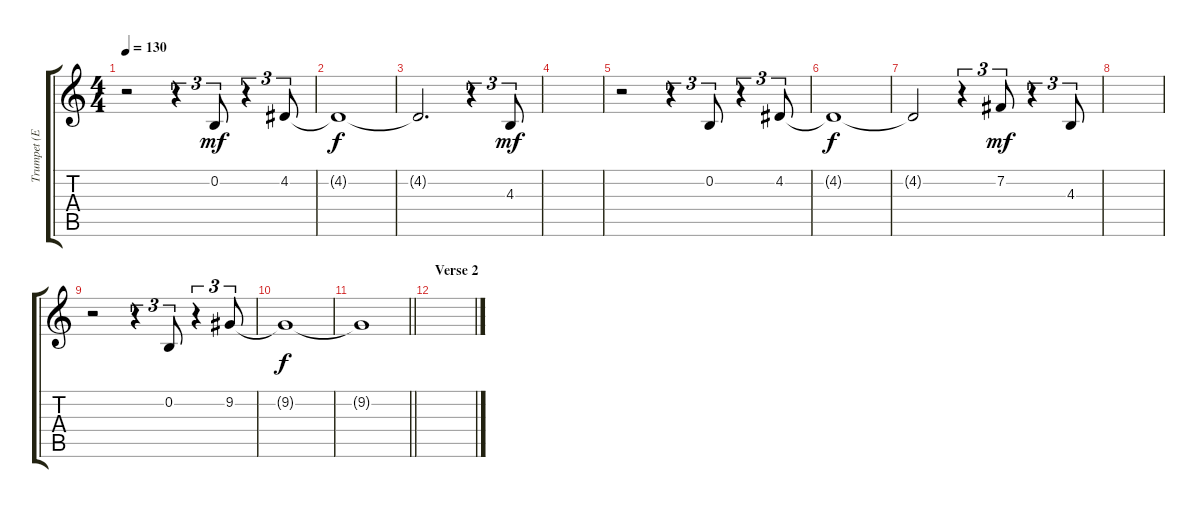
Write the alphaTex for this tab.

\track ("Trumpet (Erlend)" "Trumpet (E") {instrument trumpet}
\staff {score tabs}
\tuning (E4 B3 G3 D3 A2 E2) {hide}
\ts (4 4)
\tempo 130
\clef g2
\ks c
r.2{dy mf} r.4{tu (3 2)} 0.2.8{tu (3 2)} r.4{tu (3 2)} 4.2.8{tu (3 2)} |
4.2{t}.1{dy f} |
4.2{t}.2{d} r.4{tu (3 2)} 4.3.8{tu (3 2) dy mf} |
|
r.2 r.4{tu (3 2)} 0.2.8{tu (3 2)} r.4{tu (3 2)} 4.2.8{tu (3 2)} |
4.2{t}.1{dy f} |
4.2{t}.2 r.4{tu (3 2)} 7.2.8{tu (3 2) dy mf} r.4{tu (3 2)} 4.3.8{tu (3 2)} |
|
r.2 r.4{tu (3 2)} 0.2.8{tu (3 2)} r.4{tu (3 2)} 9.2.8{tu (3 2)} |
9.2{t}.1{dy f} |
\barLineRight lightlight
9.2{t}.1{volume 2} |
\section ("" "Verse 2")
